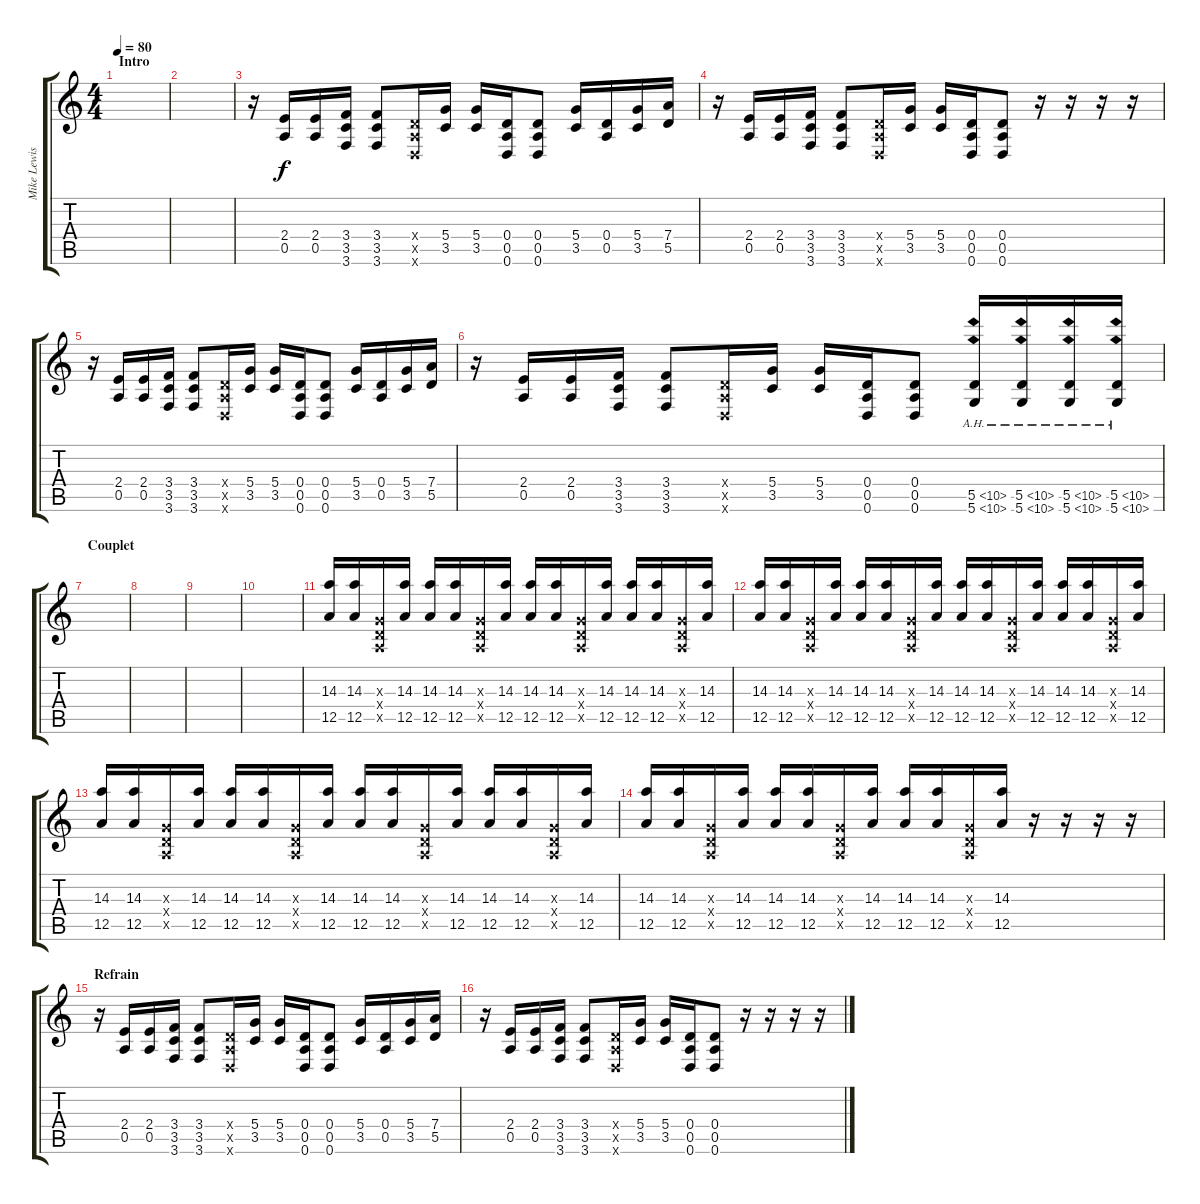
\track ("Mike Lewis" "Mike Lewis") {instrument distortionguitar}
\staff {score tabs}
\tuning (E4 B3 G3 D3 A2 D2) {hide}
\ts (4 4)
\section ("" "Intro")
\tempo 80
\clef g2
\ks c
|
|
r.16 (2.4 0.5).16 (2.4 0.5).16 (3.4 3.5 3.6).16 (3.4 3.5 3.6).8 (0.4{x} 0.5{x} 0.6{x}).16 (5.4 3.5).16 (5.4 3.5).16 (0.4 0.5 0.6).16 (0.4 0.5 0.6).8 (5.4 3.5).16 (0.4 0.5).16 (5.4 3.5).16 (7.4 5.5).16 |
r.16 (2.4 0.5).16 (2.4 0.5).16 (3.4 3.5 3.6).16 (3.4 3.5 3.6).8 (0.4{x} 0.5{x} 0.6{x}).16 (5.4 3.5).16 (5.4 3.5).16 (0.4 0.5 0.6).16 (0.4 0.5 0.6).8 r.16 r.16 r.16 r.16 |
r.16 (2.4 0.5).16 (2.4 0.5).16 (3.4 3.5 3.6).16 (3.4 3.5 3.6).8 (0.4{x} 0.5{x} 0.6{x}).16 (5.4 3.5).16 (5.4 3.5).16 (0.4 0.5 0.6).16 (0.4 0.5 0.6).8 (5.4 3.5).16 (0.4 0.5).16 (5.4 3.5).16 (7.4 5.5).16 |
r.16 (2.4 0.5).16 (2.4 0.5).16 (3.4 3.5 3.6).16 (3.4 3.5 3.6).8 (0.4{x} 0.5{x} 0.6{x}).16 (5.4 3.5).16 (5.4 3.5).16 (0.4 0.5 0.6).16 (0.4 0.5 0.6).8 (5.5{ah 5} 5.6{ah 5}).16 (5.5{ah 5} 5.6{ah 5}).16 (5.5{ah 5} 5.6{ah 5}).16 (5.5{ah 5} 5.6{ah 5}).16 |
\section ("" "Couplet")
|
|
|
|
(14.3 12.5).16 (14.3 12.5).16 (0.3{x} 0.4{x} 0.5{x}).16 (14.3 12.5).16 (14.3 12.5).16 (14.3 12.5).16 (0.3{x} 0.4{x} 0.5{x}).16 (14.3 12.5).16 (14.3 12.5).16 (14.3 12.5).16 (0.3{x} 0.4{x} 0.5{x}).16 (14.3 12.5).16 (14.3 12.5).16 (14.3 12.5).16 (0.3{x} 0.4{x} 0.5{x}).16 (14.3 12.5).16 |
(14.3 12.5).16 (14.3 12.5).16 (0.3{x} 0.4{x} 0.5{x}).16 (14.3 12.5).16 (14.3 12.5).16 (14.3 12.5).16 (0.3{x} 0.4{x} 0.5{x}).16 (14.3 12.5).16 (14.3 12.5).16 (14.3 12.5).16 (0.3{x} 0.4{x} 0.5{x}).16 (14.3 12.5).16 (14.3 12.5).16 (14.3 12.5).16 (0.3{x} 0.4{x} 0.5{x}).16 (14.3 12.5).16 |
(14.3 12.5).16 (14.3 12.5).16 (0.3{x} 0.4{x} 0.5{x}).16 (14.3 12.5).16 (14.3 12.5).16 (14.3 12.5).16 (0.3{x} 0.4{x} 0.5{x}).16 (14.3 12.5).16 (14.3 12.5).16 (14.3 12.5).16 (0.3{x} 0.4{x} 0.5{x}).16 (14.3 12.5).16 (14.3 12.5).16 (14.3 12.5).16 (0.3{x} 0.4{x} 0.5{x}).16 (14.3 12.5).16 |
(14.3 12.5).16 (14.3 12.5).16 (0.3{x} 0.4{x} 0.5{x}).16 (14.3 12.5).16 (14.3 12.5).16 (14.3 12.5).16 (0.3{x} 0.4{x} 0.5{x}).16 (14.3 12.5).16 (14.3 12.5).16 (14.3 12.5).16 (0.3{x} 0.4{x} 0.5{x}).16 (14.3 12.5).16 r.16 r.16 r.16 r.16 |
\section ("" "Refrain")
r.16 (2.4 0.5).16 (2.4 0.5).16 (3.4 3.5 3.6).16 (3.4 3.5 3.6).8 (0.4{x} 0.5{x} 0.6{x}).16 (5.4 3.5).16 (5.4 3.5).16 (0.4 0.5 0.6).16 (0.4 0.5 0.6).8 (5.4 3.5).16 (0.4 0.5).16 (5.4 3.5).16 (7.4 5.5).16 |
r.16 (2.4 0.5).16 (2.4 0.5).16 (3.4 3.5 3.6).16 (3.4 3.5 3.6).8 (0.4{x} 0.5{x} 0.6{x}).16 (5.4 3.5).16 (5.4 3.5).16 (0.4 0.5 0.6).16 (0.4 0.5 0.6).8 r.16 r.16 r.16 r.16
